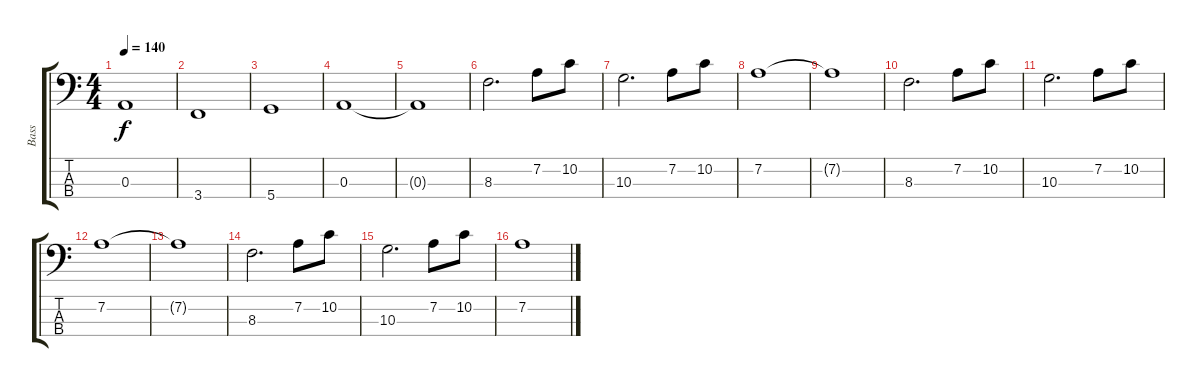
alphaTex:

\track ("Bass" "Bass") {instrument electricbasspick}
\staff {score tabs}
\tuning (G2 D2 A1 D1) {hide}
\ts (4 4)
\tempo 140
\clef f4
\ks c
0.3{t}.1{dy f} |
3.4.1 |
5.4.1 |
0.3.1 |
0.3{t}.1 |
8.3.2{d} 7.2.8 10.2.8 |
10.3.2{d} 7.2.8 10.2.8 |
7.2.1 |
7.2{t}.1 |
8.3.2{d} 7.2.8 10.2.8 |
10.3.2{d} 7.2.8 10.2.8 |
7.2.1 |
7.2{t}.1 |
8.3.2{d} 7.2.8 10.2.8 |
10.3.2{d} 7.2.8 10.2.8 |
7.2.1
